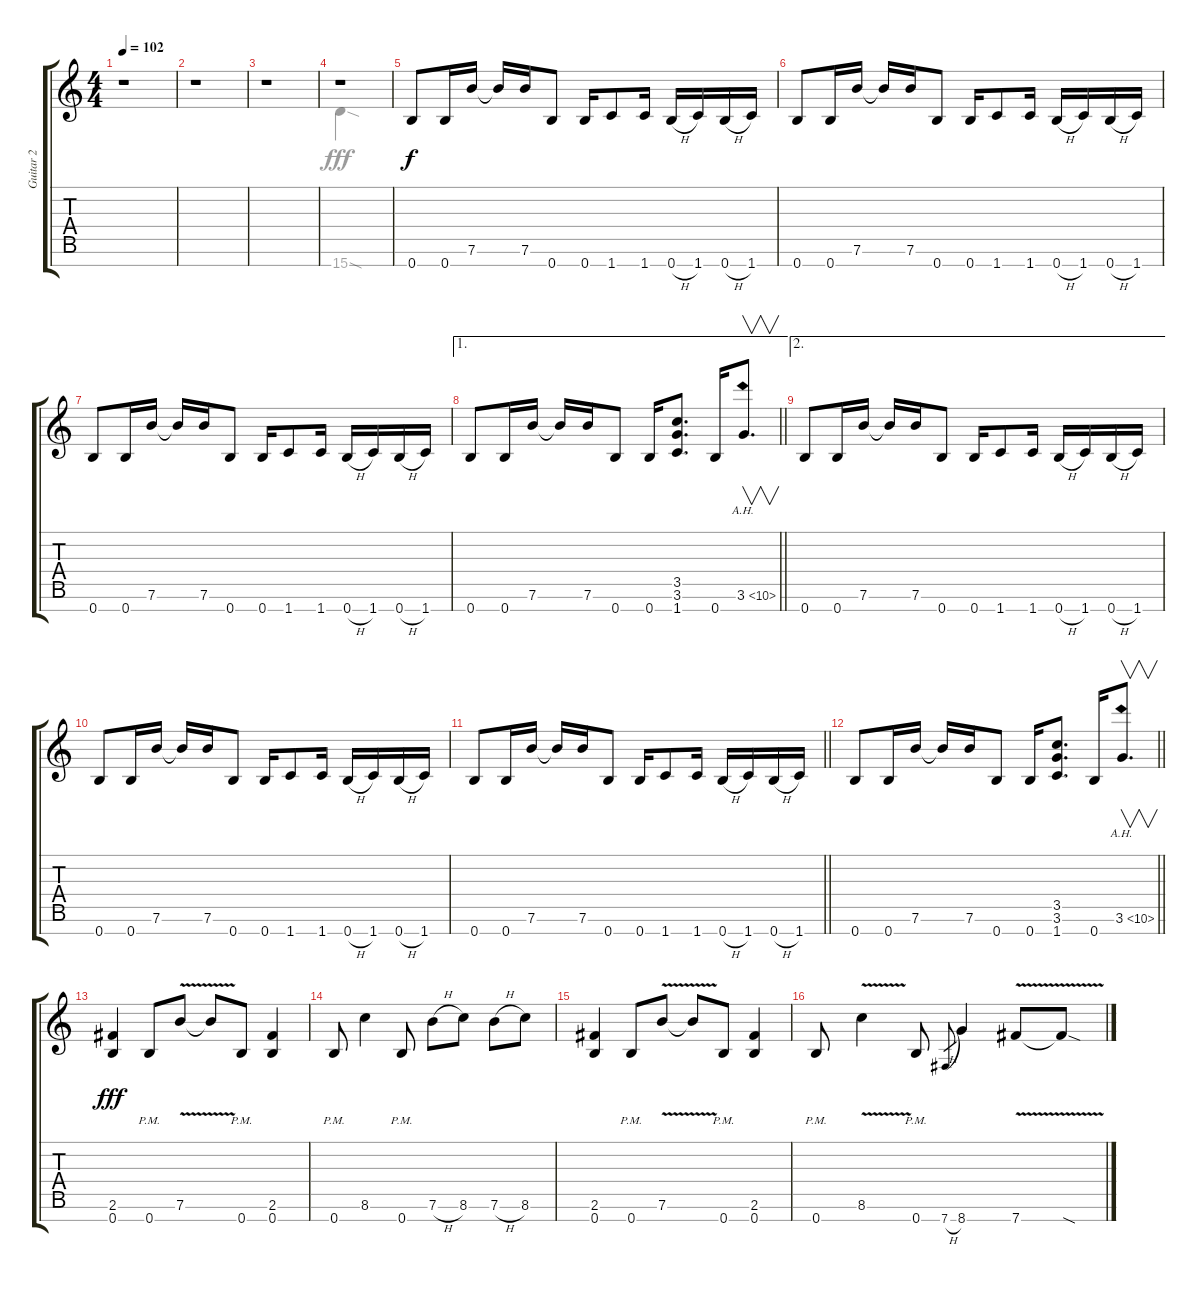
\track ("Guitar 2" "Guitar 2") {instrument distortionguitar}
\staff {score tabs}
\tuning (E4 B3 G3 D3 A2 E2 B1) {hide}
\voice
\ts (4 4)
\tempo 102
\clef g2
\ks c
r.1{dy fff} |
r.1 |
r.1 |
r.1 |
0.7.8{ot 8vb dy f} 0.7.16{ot 8vb} 7.6.16{ot 8vb} 7.6{t}.16{ot 8vb} 7.6.16{ot 8vb} 0.7.8{ot 8vb} 0.7.16{ot 8vb} 1.7.8{ot 8vb} 1.7.16{ot 8vb} 0.7{h}.16{ot 8vb} 1.7.16{ot 8vb} 0.7{h}.16{ot 8vb} 1.7.16{ot 8vb} |
0.7.8{ot 8vb} 0.7.16{ot 8vb} 7.6.16{ot 8vb} 7.6{t}.16{ot 8vb} 7.6.16{ot 8vb} 0.7.8{ot 8vb} 0.7.16{ot 8vb} 1.7.8{ot 8vb} 1.7.16{ot 8vb} 0.7{h}.16{ot 8vb} 1.7.16{ot 8vb} 0.7{h}.16{ot 8vb} 1.7.16{ot 8vb} |
0.7.8{ot 8vb} 0.7.16{ot 8vb} 7.6.16{ot 8vb} 7.6{t}.16{ot 8vb} 7.6.16{ot 8vb} 0.7.8{ot 8vb} 0.7.16{ot 8vb} 1.7.8{ot 8vb} 1.7.16{ot 8vb} 0.7{h}.16{ot 8vb} 1.7.16{ot 8vb} 0.7{h}.16{ot 8vb} 1.7.16{ot 8vb} |
\ae 1
\barLineRight lightlight
0.7.8{ot 8vb} 0.7.16{ot 8vb} 7.6.16{ot 8vb} 7.6{t}.16{ot 8vb} 7.6.16{ot 8vb} 0.7.8{ot 8vb} 0.7.16{ot 8vb} (3.5 3.6 1.7).8{d ot 8vb} 0.7.16{ot 8vb} 3.6{ah 7}.8{v d ot 8vb} |
\ae 2
\section ("" " ")
0.7.8{ot 8vb} 0.7.16{ot 8vb} 7.6.16{ot 8vb} 7.6{t}.16{ot 8vb} 7.6.16{ot 8vb} 0.7.8{ot 8vb} 0.7.16{ot 8vb} 1.7.8{ot 8vb} 1.7.16{ot 8vb} 0.7{h}.16{ot 8vb} 1.7.16{ot 8vb} 0.7{h}.16{ot 8vb} 1.7.16{ot 8vb} |
0.7.8{ot 8vb} 0.7.16{ot 8vb} 7.6.16{ot 8vb} 7.6{t}.16{ot 8vb} 7.6.16{ot 8vb} 0.7.8{ot 8vb} 0.7.16{ot 8vb} 1.7.8{ot 8vb} 1.7.16{ot 8vb} 0.7{h}.16{ot 8vb} 1.7.16{ot 8vb} 0.7{h}.16{ot 8vb} 1.7.16{ot 8vb} |
\barLineRight lightlight
0.7.8{ot 8vb} 0.7.16{ot 8vb} 7.6.16{ot 8vb} 7.6{t}.16{ot 8vb} 7.6.16{ot 8vb} 0.7.8{ot 8vb} 0.7.16{ot 8vb} 1.7.8{ot 8vb} 1.7.16{ot 8vb} 0.7{h}.16{ot 8vb} 1.7.16{ot 8vb} 0.7{h}.16{ot 8vb} 1.7.16{ot 8vb} |
\barLineRight lightlight
0.7.8{ot 8vb} 0.7.16{ot 8vb} 7.6.16{ot 8vb} 7.6{t}.16{ot 8vb} 7.6.16{ot 8vb} 0.7.8{ot 8vb} 0.7.16{ot 8vb} (3.5 3.6 1.7).8{d ot 8vb} 0.7.16{ot 8vb} 3.6{ah 7}.8{v d ot 8vb} |
(2.6 0.7).4{ot 8vb dy fff} 0.7{pm}.8{ot 8vb} 7.6{v}.8{ot 8vb} 7.6{v t}.8{ot 8vb} 0.7{pm}.8{ot 8vb} (2.6 0.7).4{ot 8vb} |
0.7{pm}.8{ot 8vb} 8.6.4{ot 8vb} 0.7{pm}.8{ot 8vb} 7.6{h}.8{ot 8vb} 8.6.8{ot 8vb} 7.6{h}.8{ot 8vb} 8.6.8{ot 8vb} |
(2.6 0.7).4{ot 8vb} 0.7{pm}.8{ot 8vb} 7.6{v}.8{ot 8vb} 7.6{v t}.8{ot 8vb} 0.7{pm}.8{ot 8vb} (2.6 0.7).4{ot 8vb} |
0.7{pm}.8{ot 8vb} 8.6{v}.4{ot 8vb} 0.7{pm}.8{ot 8vb} 7.7{h}.8{gr} 8.7.4{ot 8vb} 7.7{v}.8{ot 8vb} 7.7{sod t}.8{ot 8vb}
\voice
\clef g2
\ottava regular
\simile none
\ks c
|
|
|
15.7{sod}.4{dy fff} |
|
|
|
\barLineRight lightlight
|
|
|
\barLineRight lightlight
|
\barLineRight lightlight
|
|
|
|
